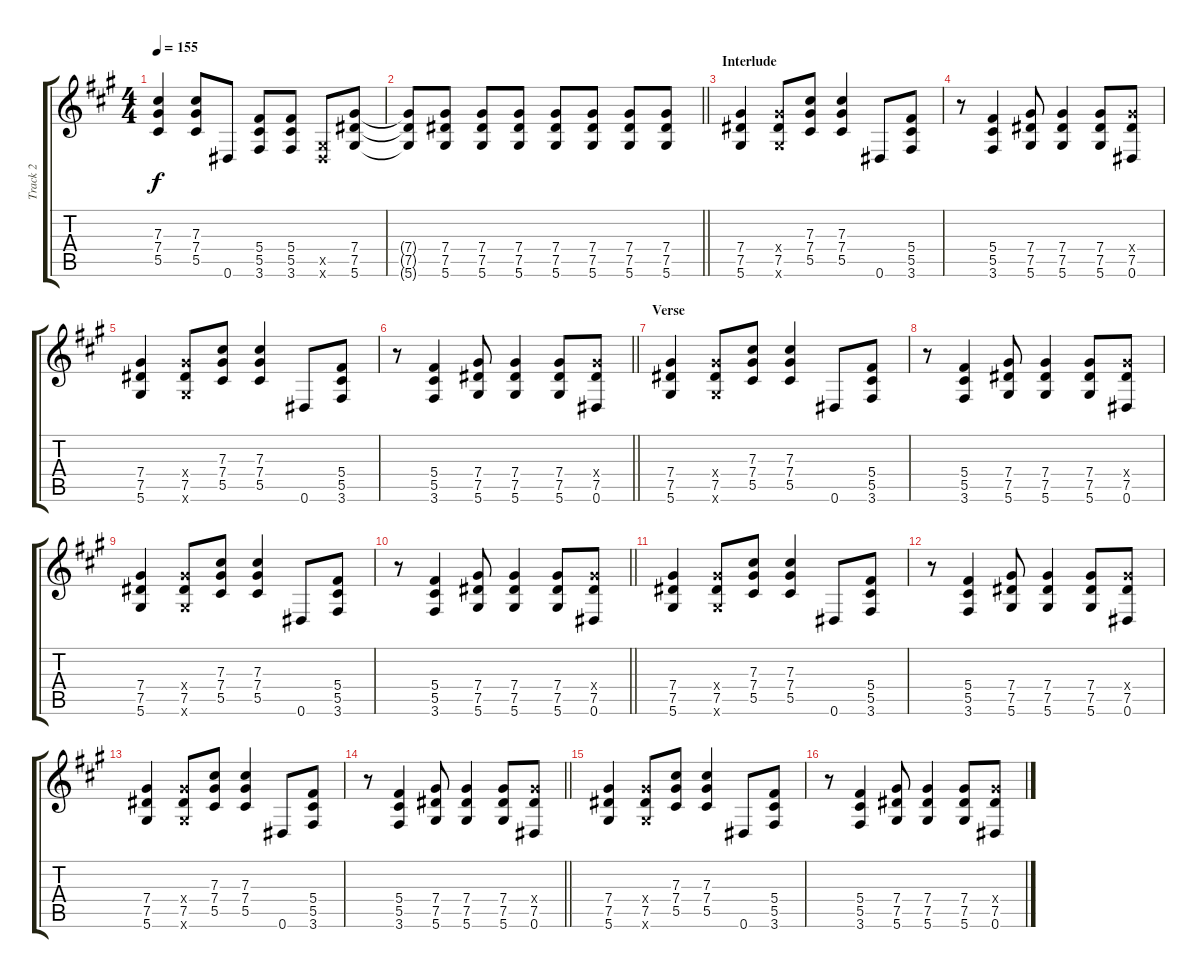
\track ("Track 2" "Track 2") {instrument distortionguitar}
\staff {score tabs}
\tuning (Eb4 Bb3 Gb3 Db3 Ab2 Eb2) {hide}
\ts (4 4)
\tempo 155
\clef g2
\ks a
(7.3 7.4 5.5).4{dy f} (7.3 7.4 5.5).8 0.6.8 (5.4 5.5 3.6).8 (5.4 5.5 3.6).8 (0.5{x} 0.6{x}).8 (7.4 7.5 5.6).8 |
\barLineRight lightlight
(7.4{t} 7.5{t} 5.6{t}).8 (7.4 7.5 5.6).8 (7.4 7.5 5.6).8 (7.4 7.5 5.6).8 (7.4 7.5 5.6).8 (7.4 7.5 5.6).8 (7.4 7.5 5.6).8 (7.4 7.5 5.6).8 |
\section ("" "Interlude")
(7.4 7.5 5.6).4 (7.4{x} 7.5 5.6{x}).8 (7.3 7.4 5.5).8 (7.3 7.4 5.5).4 0.6.8 (5.4 5.5 3.6).8 |
r.8 (5.4 5.5 3.6).4 (7.4 7.5 5.6).8 (7.4 7.5 5.6).4 (7.4 7.5 5.6).8 (7.4{x} 7.5 0.6).8 |
(7.4 7.5 5.6).4 (7.4{x} 7.5 5.6{x}).8 (7.3 7.4 5.5).8 (7.3 7.4 5.5).4 0.6.8 (5.4 5.5 3.6).8 |
\barLineRight lightlight
r.8 (5.4 5.5 3.6).4 (7.4 7.5 5.6).8 (7.4 7.5 5.6).4 (7.4 7.5 5.6).8 (7.4{x} 7.5 0.6).8 |
\section ("" "Verse")
(7.4 7.5 5.6).4 (7.4{x} 7.5 5.6{x}).8 (7.3 7.4 5.5).8 (7.3 7.4 5.5).4 0.6.8 (5.4 5.5 3.6).8 |
r.8 (5.4 5.5 3.6).4 (7.4 7.5 5.6).8 (7.4 7.5 5.6).4 (7.4 7.5 5.6).8 (7.4{x} 7.5 0.6).8 |
(7.4 7.5 5.6).4 (7.4{x} 7.5 5.6{x}).8 (7.3 7.4 5.5).8 (7.3 7.4 5.5).4 0.6.8 (5.4 5.5 3.6).8 |
\barLineRight lightlight
r.8 (5.4 5.5 3.6).4 (7.4 7.5 5.6).8 (7.4 7.5 5.6).4 (7.4 7.5 5.6).8 (7.4{x} 7.5 0.6).8 |
(7.4 7.5 5.6).4 (7.4{x} 7.5 5.6{x}).8 (7.3 7.4 5.5).8 (7.3 7.4 5.5).4 0.6.8 (5.4 5.5 3.6).8 |
r.8 (5.4 5.5 3.6).4 (7.4 7.5 5.6).8 (7.4 7.5 5.6).4 (7.4 7.5 5.6).8 (7.4{x} 7.5 0.6).8 |
(7.4 7.5 5.6).4 (7.4{x} 7.5 5.6{x}).8 (7.3 7.4 5.5).8 (7.3 7.4 5.5).4 0.6.8 (5.4 5.5 3.6).8 |
\barLineRight lightlight
r.8 (5.4 5.5 3.6).4 (7.4 7.5 5.6).8 (7.4 7.5 5.6).4 (7.4 7.5 5.6).8 (7.4{x} 7.5 0.6).8 |
(7.4 7.5 5.6).4 (7.4{x} 7.5 5.6{x}).8 (7.3 7.4 5.5).8 (7.3 7.4 5.5).4 0.6.8 (5.4 5.5 3.6).8 |
r.8 (5.4 5.5 3.6).4 (7.4 7.5 5.6).8 (7.4 7.5 5.6).4 (7.4 7.5 5.6).8 (7.4{x} 7.5 0.6).8
